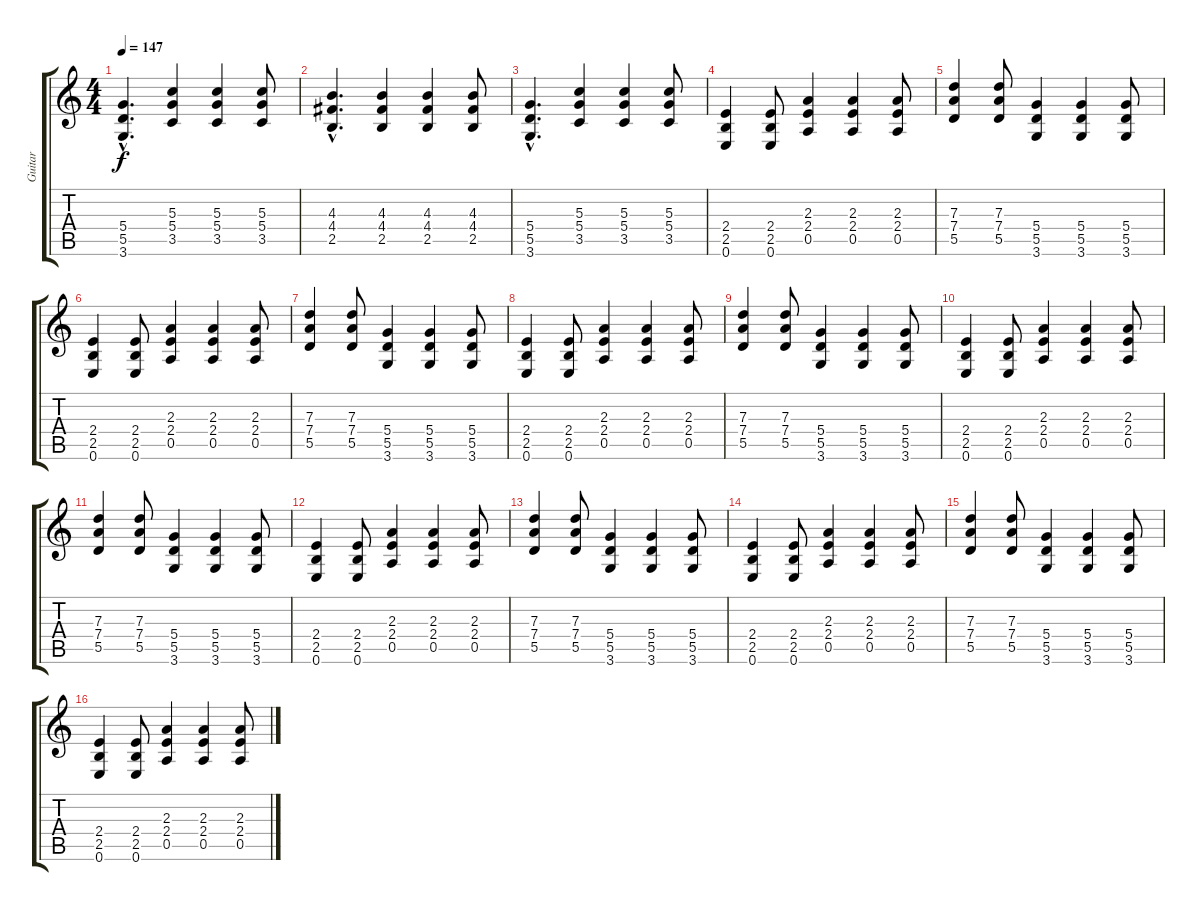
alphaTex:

\track ("Guitar" "Guitar") {instrument overdrivenguitar}
\staff {score tabs}
\tuning (E4 B3 G3 D3 A2 E2) {hide}
\ts (4 4)
\tempo 147
\clef g2
\ks c
(5.4{hac} 5.5{hac} 3.6{hac}).4{d dy f} (5.3 5.4 3.5).4 (5.3 5.4 3.5).4 (5.3 5.4 3.5).8 |
(4.3{hac} 4.4{hac} 2.5{hac}).4{d} (4.3 4.4 2.5).4 (4.3 4.4 2.5).4 (4.3 4.4 2.5).8 |
(5.4{hac} 5.5{hac} 3.6{hac}).4{d} (5.3 5.4 3.5).4 (5.3 5.4 3.5).4 (5.3 5.4 3.5).8 |
(2.4 2.5 0.6).4 (2.4 2.5 0.6).8 (2.3 2.4 0.5).4 (2.3 2.4 0.5).4 (2.3 2.4 0.5).8 |
(7.3 7.4 5.5).4 (7.3 7.4 5.5).8 (5.4 5.5 3.6).4 (5.4 5.5 3.6).4 (5.4 5.5 3.6).8 |
(2.4 2.5 0.6).4 (2.4 2.5 0.6).8 (2.3 2.4 0.5).4 (2.3 2.4 0.5).4 (2.3 2.4 0.5).8 |
(7.3 7.4 5.5).4 (7.3 7.4 5.5).8 (5.4 5.5 3.6).4 (5.4 5.5 3.6).4 (5.4 5.5 3.6).8 |
(2.4 2.5 0.6).4 (2.4 2.5 0.6).8 (2.3 2.4 0.5).4 (2.3 2.4 0.5).4 (2.3 2.4 0.5).8 |
(7.3 7.4 5.5).4 (7.3 7.4 5.5).8 (5.4 5.5 3.6).4 (5.4 5.5 3.6).4 (5.4 5.5 3.6).8 |
(2.4 2.5 0.6).4 (2.4 2.5 0.6).8 (2.3 2.4 0.5).4 (2.3 2.4 0.5).4 (2.3 2.4 0.5).8 |
(7.3 7.4 5.5).4 (7.3 7.4 5.5).8 (5.4 5.5 3.6).4 (5.4 5.5 3.6).4 (5.4 5.5 3.6).8 |
(2.4 2.5 0.6).4 (2.4 2.5 0.6).8 (2.3 2.4 0.5).4 (2.3 2.4 0.5).4 (2.3 2.4 0.5).8 |
(7.3 7.4 5.5).4 (7.3 7.4 5.5).8 (5.4 5.5 3.6).4 (5.4 5.5 3.6).4 (5.4 5.5 3.6).8 |
(2.4 2.5 0.6).4 (2.4 2.5 0.6).8 (2.3 2.4 0.5).4 (2.3 2.4 0.5).4 (2.3 2.4 0.5).8 |
(7.3 7.4 5.5).4 (7.3 7.4 5.5).8 (5.4 5.5 3.6).4 (5.4 5.5 3.6).4 (5.4 5.5 3.6).8 |
(2.4 2.5 0.6).4 (2.4 2.5 0.6).8 (2.3 2.4 0.5).4 (2.3 2.4 0.5).4 (2.3 2.4 0.5).8
